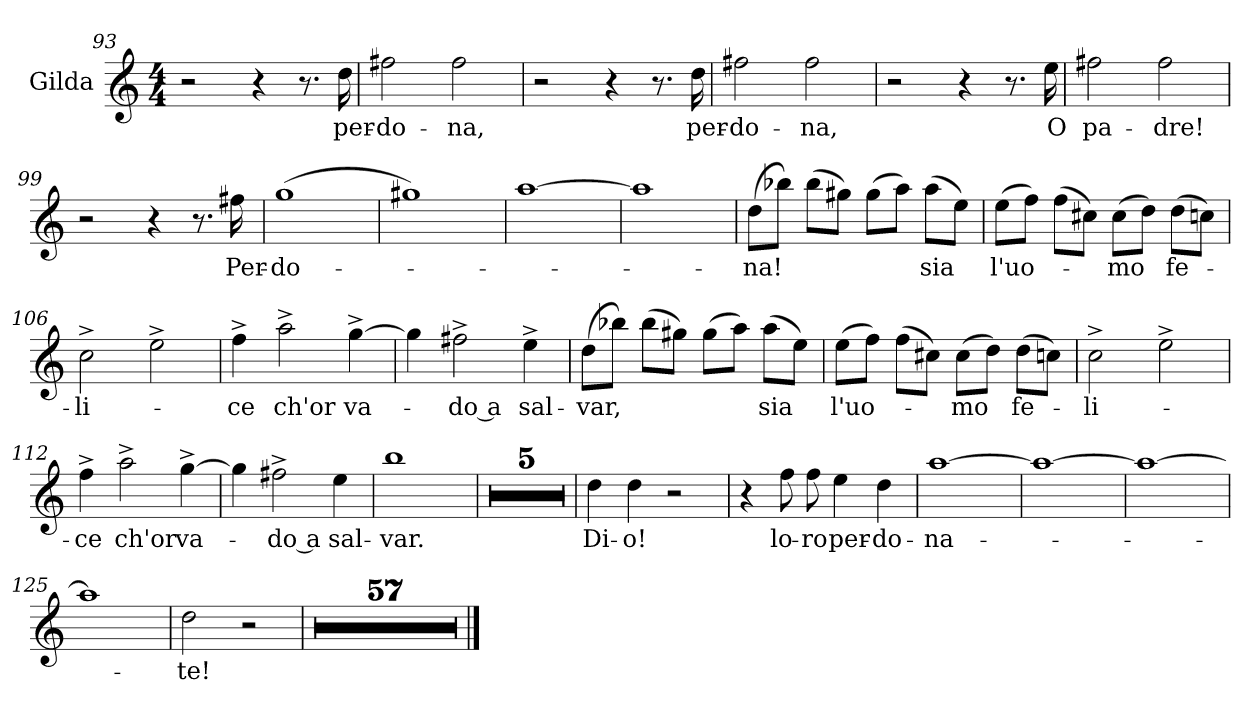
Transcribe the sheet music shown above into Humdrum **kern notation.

**kern	**text
*part1	*part1
*staff1	*staff1
*I"Gilda	*
*I'G.	*
*clefG2	*
*k[]	*
*M4/4	*
=93	=93
2r	.
4r	.
8.r	.
16dd\	per-
!!LO:PB:g=z
=94	=94
2ff#X\	-do-
2ff#\	-na,
=95	=95
2r	.
4r	.
8.r	.
16dd\	per-
!!LO:LB:g=z
=96	=96
2ff#X\	-do-
2ff#\	-na,
=97	=97
2r	.
4r	.
8.r	.
16ee\	O
!!LO:PB:g=z
=98	=98
2ff#X\	pa-
2ff#\	-dre!
=99	=99
2r	.
4r	.
8.r	.
16ff#X\	Per-
!!LO:LB:g=z
=100	=100
(1gg	-do-
=101	=101
1gg#X)	.
!!LO:PB:g=z
=102	=102
[1aa	.
=103	=103
1aa]	.
!!LO:LB:g=z
=104	=104
(8dd\L	-na!
8bb-X\J)	.
(8bb-\L	.
8gg#X\J)	.
(8gg#\L	.
8aa\J)	.
(8aa\L	sia
8ee\J)	.
=105	=105
(8ee\L	l'uo-
8ff\J)	.
(8ff\L	.
8cc#X\J)	.
(8cc#\L	-mo
8dd\J)	.
(8dd\L	fe-
8ccn\J)	.
=106	=106
2cc^\	-li-
2ee^\	.
=107	=107
4ff^\	-ce
2aa^\	ch'or
[4gg^\	va-
!!LO:PB:g=z
=108	=108
4gg\]	.
2ff#X^\	-do a
4ee^\	sal-
=109	=109
(8dd\L	-var,
8bb-X\J)	.
(8bb-\L	.
8gg#X\J)	.
(8gg#\L	.
8aa\J)	.
(8aa\L	sia
8ee\J)	.
=110	=110
(8ee\L	l'uo-
8ff\J)	.
(8ff\L	.
8cc#X\J)	.
(8cc#\L	-mo
8dd\J)	.
(8dd\L	fe-
8ccn\J)	.
=111	=111
2cc^\	-li-
2ee^\	.
!!LO:LB:g=z
=112	=112
4ff^\	-ce
2aa^\	ch'or
[4gg^\	va-
=113	=113
4gg\]	.
2ff#X^\	-do a
4ee\	sal-
=114	=114
1bb	-var.
=115	=115
1r	.
!!LO:PB:g=z
=116	=116
1r	.
=117	=117
1r	.
=118	=118
1r	.
=119	=119
1r	.
!!LO:PB:g=z
=120	=120
4dd\	Di-
4dd\	-o!
2r	.
=121	=121
4r	.
8ff\	lo-
8ff\	-ro
4ee\	per-
4dd\	-do-
=122	=122
[1aa	-na-
!!LO:PB:g=z
=123	=123
1aa_	.
=124	=124
1aa_	.
!!LO:LB:g=z
=125	=125
1aa]	.
=126	=126
2dd\	-te!
2r	.
!!LO:LB:g=z
=127	=127
1r	.
=128	=128
1r	.
!!LO:PB:g=z
=129	=129
1r	.
=130	=130
1r	.
!!LO:LB:g=z
=131	=131
1r	.
=132	=132
1r	.
!!LO:LB:g=z
=133	=133
1r	.
=134	=134
1r	.
!!LO:LB:g=z
=135	=135
1r	.
=136	=136
1r	.
!!LO:LB:g=z
=137	=137
1r	.
=138	=138
1r	.
!!LO:LB:g=z
=139	=139
1r	.
=140	=140
1r	.
!!LO:PB:g=z
=141	=141
1r	.
=142	=142
1r	.
!!LO:LB:g=z
=143	=143
1r	.
=144	=144
1r	.
!!LO:LB:g=z
=145	=145
1r	.
=146	=146
1r	.
!!LO:LB:g=z
=147	=147
1r	.
=148	=148
1r	.
!!LO:LB:g=z
=149	=149
1r	.
=150	=150
1r	.
!!LO:LB:g=z
=151	=151
1r	.
=152	=152
1r	.
!!LO:PB:g=z
=153	=153
1r	.
=154	=154
1r	.
!!LO:LB:g=z
=155	=155
1r	.
=156	=156
1r	.
=157	=157
1r	.
=158	=158
1r	.
!!LO:LB:g=z
=159	=159
1r	.
=160	=160
1r	.
=161	=161
1r	.
=162	=162
1r	.
!!LO:PB:g=z
=163	=163
1r	.
=164	=164
1r	.
=165	=165
1r	.
=166	=166
1r	.
!!LO:LB:g=z
=167	=167
1r	.
=168	=168
1r	.
=169	=169
1r	.
!!LO:PB:g=z
=170	=170
1r	.
=171	=171
1r	.
=172	=172
1r	.
=173	=173
1r	.
!!LO:LB:g=z
=174	=174
1r	.
=175	=175
1r	.
=176	=176
1r	.
=177	=177
1r	.
!!LO:LB:g=z
=178	=178
1r	.
=179	=179
1r	.
=180	=180
1r	.
=181	=181
1r	.
!!LO:LB:g=z
=182	=182
1r	.
=183	=183
1r	.
==	==
*-	*-
